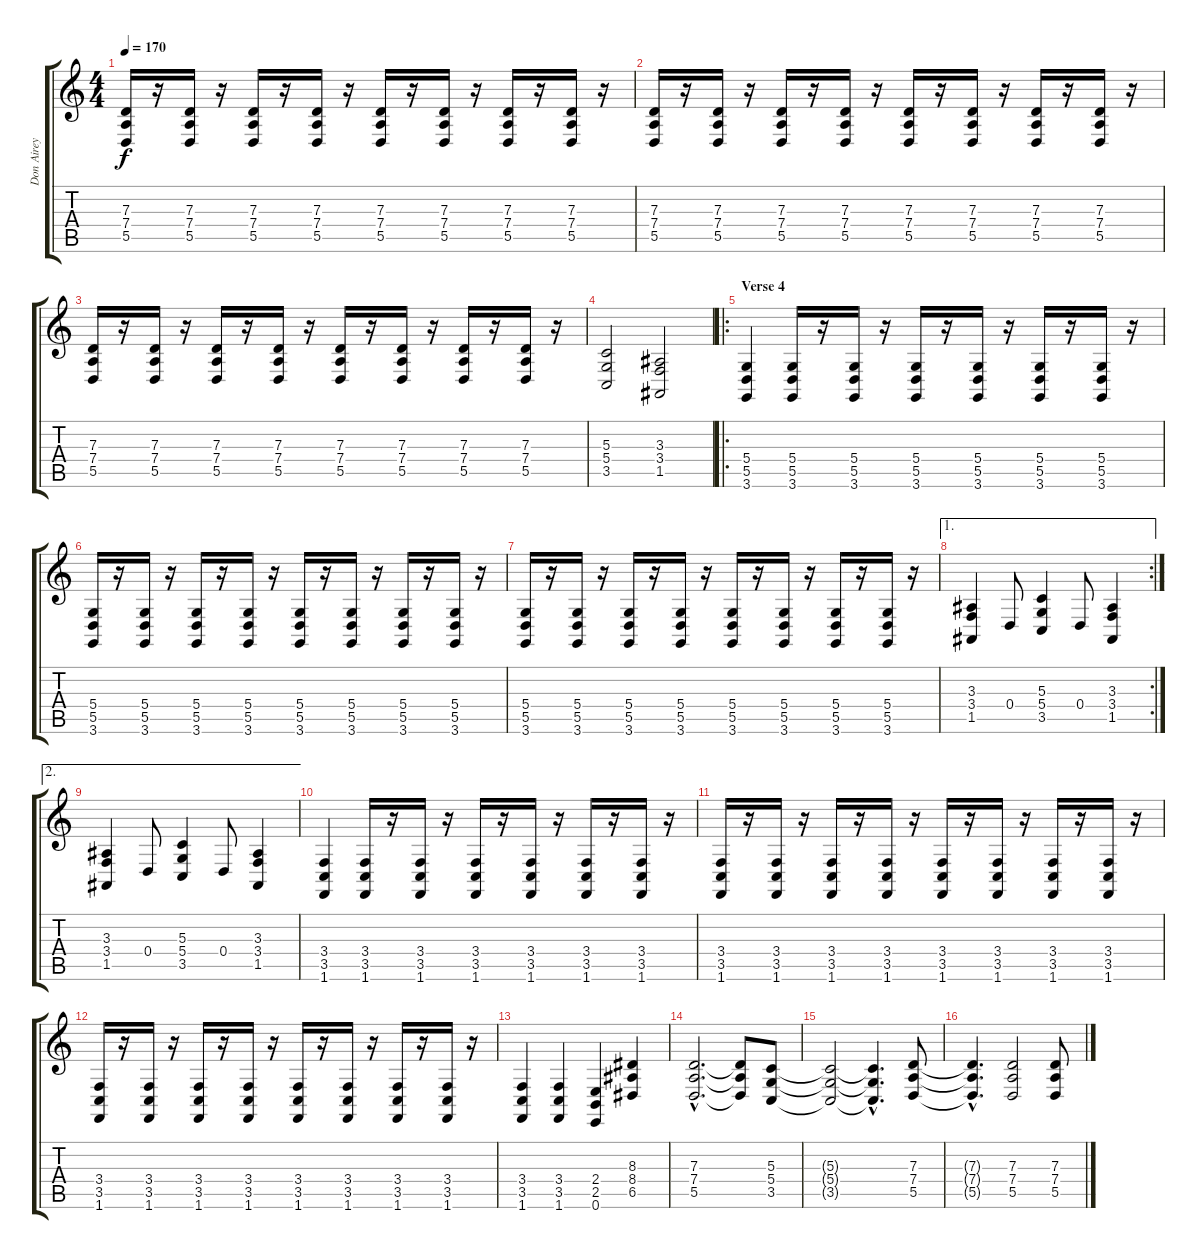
\track ("Don Airey - Left Hand" "Don Airey ") {instrument drawbarorgan}
\staff {score tabs}
\tuning (E4 B3 G3 D3 A2 E2) {hide}
\ts (4 4)
\tempo 170
\clef g2
\ks c
(7.3 7.4 5.5).16{dy f} r.16 (7.3 7.4 5.5).16 r.16 (7.3 7.4 5.5).16 r.16 (7.3 7.4 5.5).16 r.16 (7.3 7.4 5.5).16 r.16 (7.3 7.4 5.5).16 r.16 (7.3 7.4 5.5).16 r.16 (7.3 7.4 5.5).16 r.16 |
(7.3 7.4 5.5).16 r.16 (7.3 7.4 5.5).16 r.16 (7.3 7.4 5.5).16 r.16 (7.3 7.4 5.5).16 r.16 (7.3 7.4 5.5).16 r.16 (7.3 7.4 5.5).16 r.16 (7.3 7.4 5.5).16 r.16 (7.3 7.4 5.5).16 r.16 |
(7.3 7.4 5.5).16 r.16 (7.3 7.4 5.5).16 r.16 (7.3 7.4 5.5).16 r.16 (7.3 7.4 5.5).16 r.16 (7.3 7.4 5.5).16 r.16 (7.3 7.4 5.5).16 r.16 (7.3 7.4 5.5).16 r.16 (7.3 7.4 5.5).16 r.16 |
(5.3 5.4 3.5).2 (3.3 3.4 1.5).2 |
\ro
\section ("" "Verse 4")
(5.4 5.5 3.6).4 (5.4 5.5 3.6).16 r.16 (5.4 5.5 3.6).16 r.16 (5.4 5.5 3.6).16 r.16 (5.4 5.5 3.6).16 r.16 (5.4 5.5 3.6).16 r.16 (5.4 5.5 3.6).16 r.16 |
(5.4 5.5 3.6).16 r.16 (5.4 5.5 3.6).16 r.16 (5.4 5.5 3.6).16 r.16 (5.4 5.5 3.6).16 r.16 (5.4 5.5 3.6).16 r.16 (5.4 5.5 3.6).16 r.16 (5.4 5.5 3.6).16 r.16 (5.4 5.5 3.6).16 r.16 |
(5.4 5.5 3.6).16 r.16 (5.4 5.5 3.6).16 r.16 (5.4 5.5 3.6).16 r.16 (5.4 5.5 3.6).16 r.16 (5.4 5.5 3.6).16 r.16 (5.4 5.5 3.6).16 r.16 (5.4 5.5 3.6).16 r.16 (5.4 5.5 3.6).16 r.16 |
\ae 1
\rc 2
(3.3 3.4 1.5).4 0.4.8 (5.3 5.4 3.5).4 0.4.8 (3.3 3.4 1.5).4 |
\ae 2
(3.3 3.4 1.5).4 0.4.8 (5.3 5.4 3.5).4 0.4.8 (3.3 3.4 1.5).4 |
(3.4 3.5 1.6).4 (3.4 3.5 1.6).16 r.16 (3.4 3.5 1.6).16 r.16 (3.4 3.5 1.6).16 r.16 (3.4 3.5 1.6).16 r.16 (3.4 3.5 1.6).16 r.16 (3.4 3.5 1.6).16 r.16 |
(3.4 3.5 1.6).16 r.16 (3.4 3.5 1.6).16 r.16 (3.4 3.5 1.6).16 r.16 (3.4 3.5 1.6).16 r.16 (3.4 3.5 1.6).16 r.16 (3.4 3.5 1.6).16 r.16 (3.4 3.5 1.6).16 r.16 (3.4 3.5 1.6).16 r.16 |
(3.4 3.5 1.6).16 r.16 (3.4 3.5 1.6).16 r.16 (3.4 3.5 1.6).16 r.16 (3.4 3.5 1.6).16 r.16 (3.4 3.5 1.6).16 r.16 (3.4 3.5 1.6).16 r.16 (3.4 3.5 1.6).16 r.16 (3.4 3.5 1.6).16 r.16 |
(3.4 3.5 1.6).4 (3.4 3.5 1.6).4 (2.4 2.5 0.6).4 (8.3 8.4 6.5).4 |
(7.3{hac} 7.4{hac} 5.5{hac}).2{d} (7.3{t} 7.4{t} 5.5{t}).8 (5.3 5.4 3.5).8 |
(5.3{t} 5.4{t} 3.5{t}).2 (5.3{hac t} 5.4{hac t} 3.5{hac t}).4{d} (7.3 7.4 5.5).8 |
(7.3{hac t} 7.4{hac t} 5.5{hac t}).4{d} (7.3 7.4 5.5).2 (7.3 7.4 5.5).8
